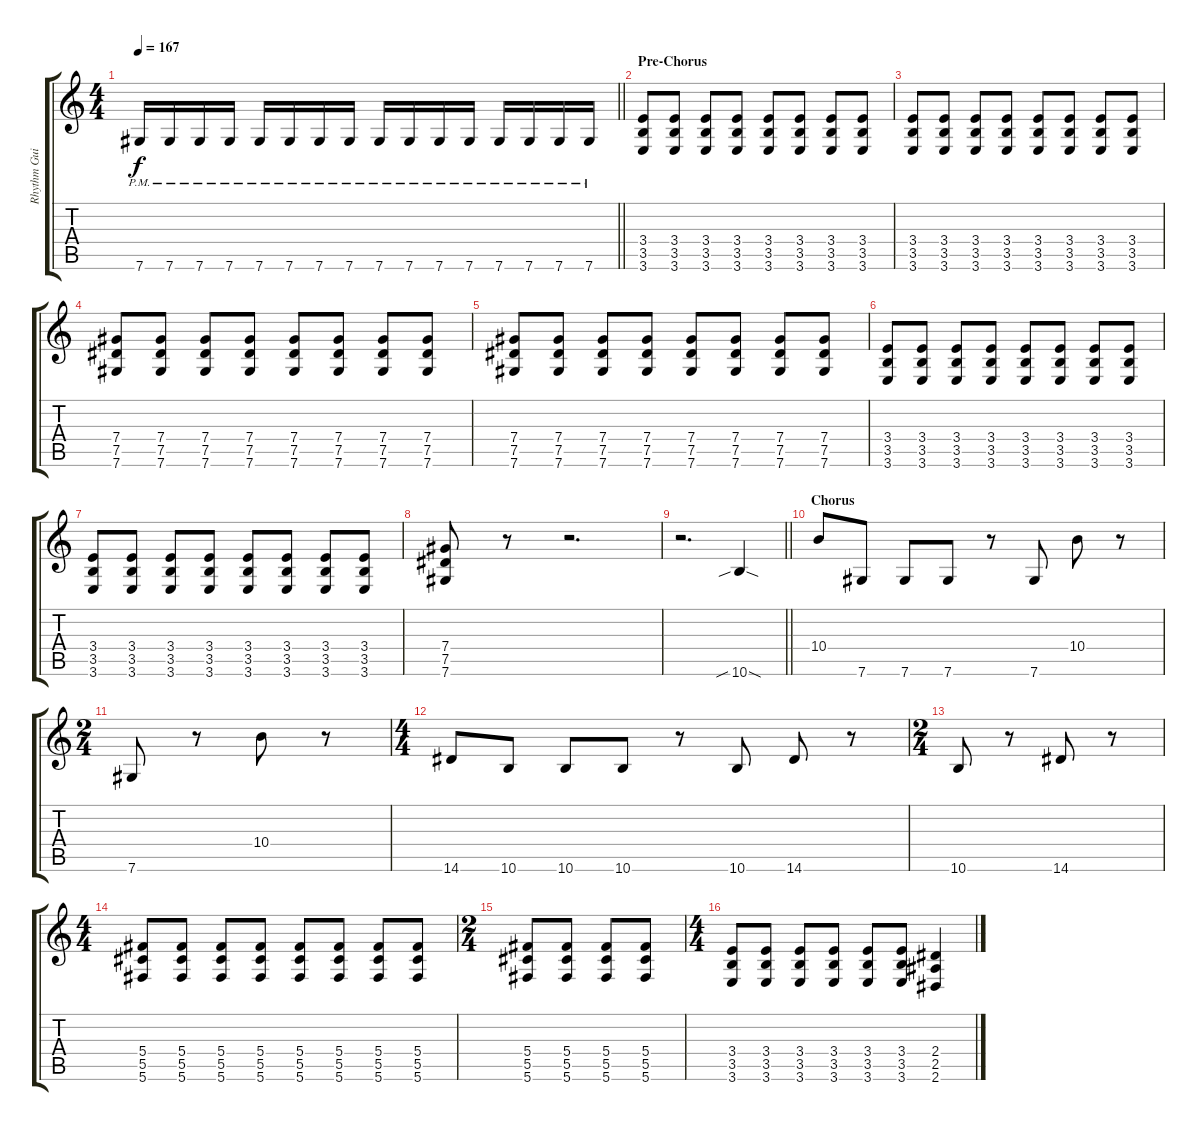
\track ("Rhythm Guitar I" "Rhythm Gui") {instrument overdrivenguitar}
\staff {score tabs}
\tuning (Eb4 Bb3 Gb3 Db3 Ab2 Db2) {hide}
\ts (4 4)
\tempo 167
\clef g2
\barLineRight lightlight
\ks c
7.6{pm}.16{dy f} 7.6{pm}.16 7.6{pm}.16 7.6{pm}.16 7.6{pm}.16 7.6{pm}.16 7.6{pm}.16 7.6{pm}.16 7.6{pm}.16 7.6{pm}.16 7.6{pm}.16 7.6{pm}.16 7.6{pm}.16 7.6{pm}.16 7.6{pm}.16 7.6{pm}.16 |
\section ("" "Pre-Chorus")
(3.4 3.5 3.6).8 (3.4 3.5 3.6).8 (3.4 3.5 3.6).8 (3.4 3.5 3.6).8 (3.4 3.5 3.6).8 (3.4 3.5 3.6).8 (3.4 3.5 3.6).8 (3.4 3.5 3.6).8 |
(3.4 3.5 3.6).8 (3.4 3.5 3.6).8 (3.4 3.5 3.6).8 (3.4 3.5 3.6).8 (3.4 3.5 3.6).8 (3.4 3.5 3.6).8 (3.4 3.5 3.6).8 (3.4 3.5 3.6).8 |
(7.4 7.5 7.6).8 (7.4 7.5 7.6).8 (7.4 7.5 7.6).8 (7.4 7.5 7.6).8 (7.4 7.5 7.6).8 (7.4 7.5 7.6).8 (7.4 7.5 7.6).8 (7.4 7.5 7.6).8 |
(7.4 7.5 7.6).8 (7.4 7.5 7.6).8 (7.4 7.5 7.6).8 (7.4 7.5 7.6).8 (7.4 7.5 7.6).8 (7.4 7.5 7.6).8 (7.4 7.5 7.6).8 (7.4 7.5 7.6).8 |
(3.4 3.5 3.6).8 (3.4 3.5 3.6).8 (3.4 3.5 3.6).8 (3.4 3.5 3.6).8 (3.4 3.5 3.6).8 (3.4 3.5 3.6).8 (3.4 3.5 3.6).8 (3.4 3.5 3.6).8 |
(3.4 3.5 3.6).8 (3.4 3.5 3.6).8 (3.4 3.5 3.6).8 (3.4 3.5 3.6).8 (3.4 3.5 3.6).8 (3.4 3.5 3.6).8 (3.4 3.5 3.6).8 (3.4 3.5 3.6).8 |
(7.4 7.5 7.6).8 r.8 r.2{d} |
\barLineRight lightlight
r.2{d} 10.6{sib sod}.4 |
\section ("" "Chorus")
10.4.8 7.6.8 7.6.8 7.6.8 r.8 7.6.8 10.4.8 r.8 |
\ts (2 4)
7.6.8 r.8 10.4.8 r.8 |
\ts (4 4)
14.6.8 10.6.8 10.6.8 10.6.8 r.8 10.6.8 14.6.8 r.8 |
\ts (2 4)
10.6.8 r.8 14.6.8 r.8 |
\ts (4 4)
(5.4 5.5 5.6).8 (5.4 5.5 5.6).8 (5.4 5.5 5.6).8 (5.4 5.5 5.6).8 (5.4 5.5 5.6).8 (5.4 5.5 5.6).8 (5.4 5.5 5.6).8 (5.4 5.5 5.6).8 |
\ts (2 4)
(5.4 5.5 5.6).8 (5.4 5.5 5.6).8 (5.4 5.5 5.6).8 (5.4 5.5 5.6).8 |
\ts (4 4)
(3.4 3.5 3.6).8 (3.4 3.5 3.6).8 (3.4 3.5 3.6).8 (3.4 3.5 3.6).8 (3.4 3.5 3.6).8 (3.4 3.5 3.6).8 (2.4 2.5 2.6).4
